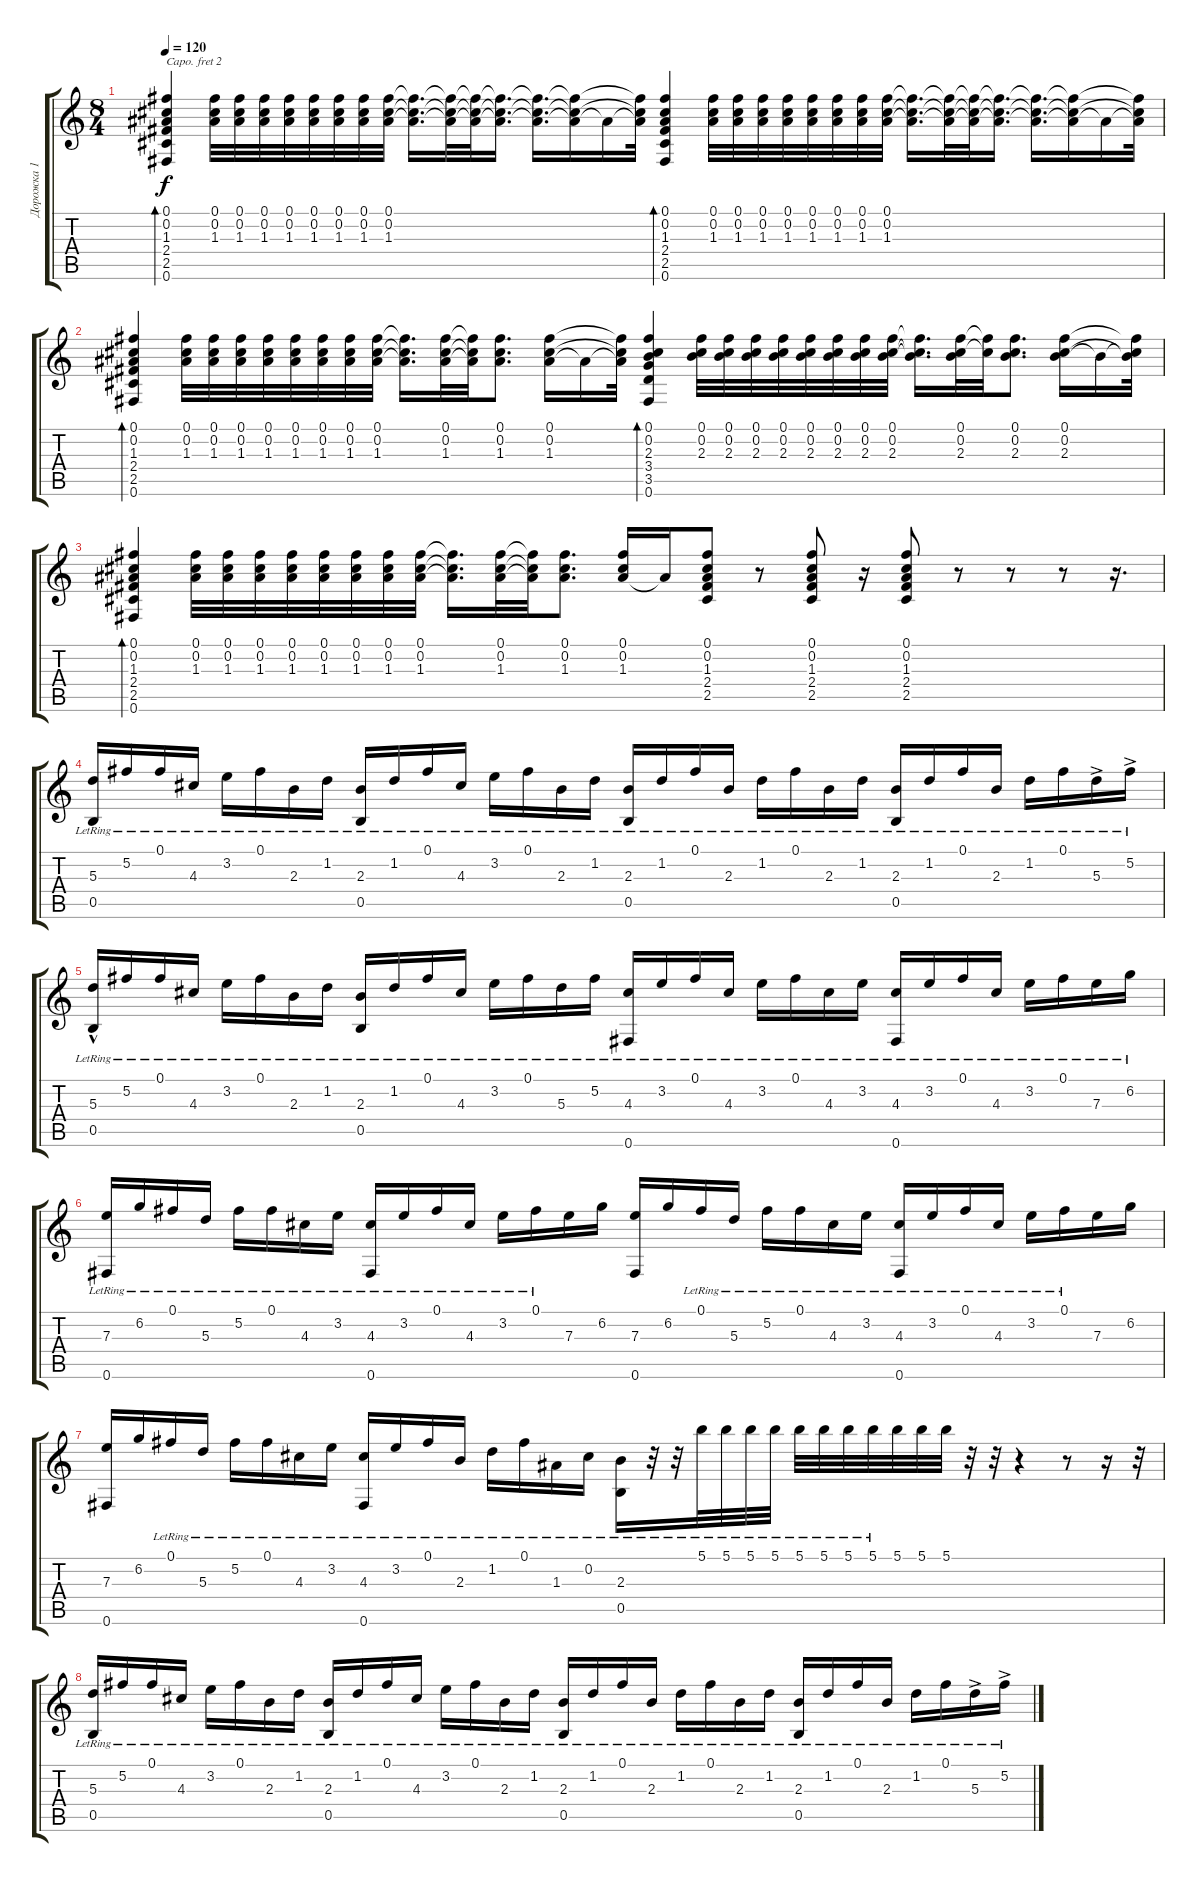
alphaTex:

\track ("Дорожка 1" "Дорожка 1") {solo instrument acousticguitarnylon}
\staff {score tabs}
\capo 2
\tuning (E4 B3 G3 D3 A2 E2) {hide}
\ts (8 4)
\tempo 120
\clef g2
\ks c
(0.1 0.2 1.3 2.4 2.5 0.6).4{bd 60 dy f} (0.1 0.2 1.3).32 (0.1 0.2 1.3).32 (0.1 0.2 1.3).32 (0.1 0.2 1.3).32 (0.1 0.2 1.3).32 (0.1 0.2 1.3).32 (0.1 0.2 1.3).32 (0.1 0.2 1.3).32 (0.1{t} 0.2{t} 1.3{t}).16{d} (0.1{t} 0.2{t} 1.3{t}).32 (0.1{t} 0.2{t} 1.3{t}).32 (0.1{t} 0.2{t} 1.3{t}).16{d} (0.1{t} 0.2{t} 1.3{t}).16{d} (0.1{t} 0.2{t} 1.3{t}).16 1.3{t}.16 (0.1{t} 0.2{t} 1.3{t}).32 (0.1 0.2 1.3 2.4 2.5 0.6).4{bd 60} (0.1 0.2 1.3).32 (0.1 0.2 1.3).32 (0.1 0.2 1.3).32 (0.1 0.2 1.3).32 (0.1 0.2 1.3).32 (0.1 0.2 1.3).32 (0.1 0.2 1.3).32 (0.1 0.2 1.3).32 (0.1{t} 0.2{t} 1.3{t}).16{d} (0.1{t} 0.2{t} 1.3{t}).32 (0.1{t} 0.2{t} 1.3{t}).32 (0.1{t} 0.2{t} 1.3{t}).16{d} (0.1{t} 0.2{t} 1.3{t}).16{d} (0.1{t} 0.2{t} 1.3{t}).16 1.3{t}.16 (0.1{t} 0.2{t} 1.3{t}).32 |
(0.1 0.2 1.3 2.4 2.5 0.6).4{bd 60} (0.1 0.2 1.3).32 (0.1 0.2 1.3).32 (0.1 0.2 1.3).32 (0.1 0.2 1.3).32 (0.1 0.2 1.3).32 (0.1 0.2 1.3).32 (0.1 0.2 1.3).32 (0.1 0.2 1.3).32 (0.1{t} 0.2{t} 1.3{t}).16{d} (0.1 0.2 1.3).32 (0.1{t} 0.2{t} 1.3{t}).32 (0.1 0.2 1.3).8{d} (0.1 0.2 1.3).16 1.3{t}.16 (0.1{t} 0.2{t} 1.3{t}).32 (0.1 0.2 2.3 3.4 3.5 0.6).4{bd 60} (0.1 0.2 2.3).32 (0.1 0.2 2.3).32 (0.1 0.2 2.3).32 (0.1 0.2 2.3).32 (0.1 0.2 2.3).32 (0.1 0.2 2.3).32 (0.1 0.2 2.3).32 (0.1 0.2 2.3).32 (0.1{t} 0.2{t} 2.3{t}).16{d} (0.1 0.2 2.3).32 (0.1{t} 0.2{t}).32 (0.1 0.2 2.3).8{d} (0.1 0.2 2.3).16 2.3{t}.16 (0.1{t} 0.2{t} 2.3{t}).32 |
(0.1 0.2 1.3 2.4 2.5 0.6).4{bd 60} (0.1 0.2 1.3).32 (0.1 0.2 1.3).32 (0.1 0.2 1.3).32 (0.1 0.2 1.3).32 (0.1 0.2 1.3).32 (0.1 0.2 1.3).32 (0.1 0.2 1.3).32 (0.1 0.2 1.3).32 (0.1{t} 0.2{t} 1.3{t}).16{d} (0.1 0.2 1.3).32 (0.1{t} 0.2{t} 1.3{t}).32 (0.1 0.2 1.3).8{d} (0.1 0.2 1.3).16 1.3{t}.16 (0.1 0.2 1.3 2.4 2.5).8 r.8 (0.1 0.2 1.3 2.4 2.5).8 r.16 (0.1 0.2 1.3 2.4 2.5).8 r.8 r.8 r.8 r.16{d} |
(5.3{lr} 0.5).16 5.2{lr}.16 0.1{lr}.16 4.3{lr}.16 3.2{lr}.16 0.1{lr}.16 2.3{lr}.16 1.2{lr}.16 (2.3{lr} 0.5).16 1.2{lr}.16 0.1{lr}.16 4.3{lr}.16 3.2{lr}.16 0.1{lr}.16 2.3{lr}.16 1.2{lr}.16 (2.3{lr} 0.5).16 1.2{lr}.16 0.1{lr}.16 2.3{lr}.16 1.2{lr}.16 0.1{lr}.16 2.3{lr}.16 1.2{lr}.16 (2.3{lr} 0.5).16 1.2{lr}.16 0.1{lr}.16 2.3{lr}.16 1.2{lr}.16 0.1{lr}.16 5.3{ac lr}.16 5.2{ac lr}.16 |
(5.3{hac lr} 0.5).16 5.2{lr}.16 0.1{lr}.16 4.3{lr}.16 3.2{lr}.16 0.1{lr}.16 2.3{lr}.16 1.2{lr}.16 (2.3{lr} 0.5).16 1.2{lr}.16 0.1{lr}.16 4.3{lr}.16 3.2{lr}.16 0.1{lr}.16 5.3{lr}.16 5.2{lr}.16 (4.3{lr} 0.6).16 3.2{lr}.16 0.1{lr}.16 4.3{lr}.16 3.2{lr}.16 0.1{lr}.16 4.3{lr}.16 3.2{lr}.16 (4.3{lr} 0.6).16 3.2{lr}.16 0.1{lr}.16 4.3{lr}.16 3.2{lr}.16 0.1{lr}.16 7.3{lr}.16 6.2{lr}.16 |
(7.3 0.6{lr}).16 6.2{lr}.16 0.1{lr}.16 5.3{lr}.16 5.2{lr}.16 0.1{lr}.16 4.3{lr}.16 3.2{lr}.16 (4.3{lr} 0.6).16 3.2{lr}.16 0.1{lr}.16 4.3{lr}.16 3.2{lr}.16 0.1{lr}.16 7.3.16 6.2.16 (7.3 0.6).16 6.2.16 0.1{lr}.16 5.3{lr}.16 5.2{lr}.16 0.1{lr}.16 4.3{lr}.16 3.2{lr}.16 (4.3{lr} 0.6).16 3.2{lr}.16 0.1{lr}.16 4.3{lr}.16 3.2{lr}.16 0.1{lr}.16 7.3.16 6.2.16 |
(7.3 0.6).16 6.2.16 0.1{lr}.16 5.3{lr}.16 5.2{lr}.16 0.1{lr}.16 4.3{lr}.16 3.2{lr}.16 (4.3{lr} 0.6).16 3.2{lr}.16 0.1{lr}.16 2.3{lr}.16 1.2{lr}.16 0.1{lr}.16 1.3{lr}.16 0.2{lr}.16 (2.3{lr} 0.5).16 r.32 r.32 5.1{lr}.32 5.1{lr}.32 5.1{lr}.32 5.1{lr}.32 5.1{lr}.32 5.1{lr}.32 5.1{lr}.32 5.1{lr}.32 5.1.32 5.1.32 5.1.32 r.32 r.32 r.4 r.8 r.16 r.32 |
(5.3{lr} 0.5).16 5.2{lr}.16 0.1{lr}.16 4.3{lr}.16 3.2{lr}.16 0.1{lr}.16 2.3{lr}.16 1.2{lr}.16 (2.3{lr} 0.5).16 1.2{lr}.16 0.1{lr}.16 4.3{lr}.16 3.2{lr}.16 0.1{lr}.16 2.3{lr}.16 1.2{lr}.16 (2.3{lr} 0.5).16 1.2{lr}.16 0.1{lr}.16 2.3{lr}.16 1.2{lr}.16 0.1{lr}.16 2.3{lr}.16 1.2{lr}.16 (2.3{lr} 0.5).16 1.2{lr}.16 0.1{lr}.16 2.3{lr}.16 1.2{lr}.16 0.1{lr}.16 5.3{ac lr}.16 5.2{ac lr}.16
